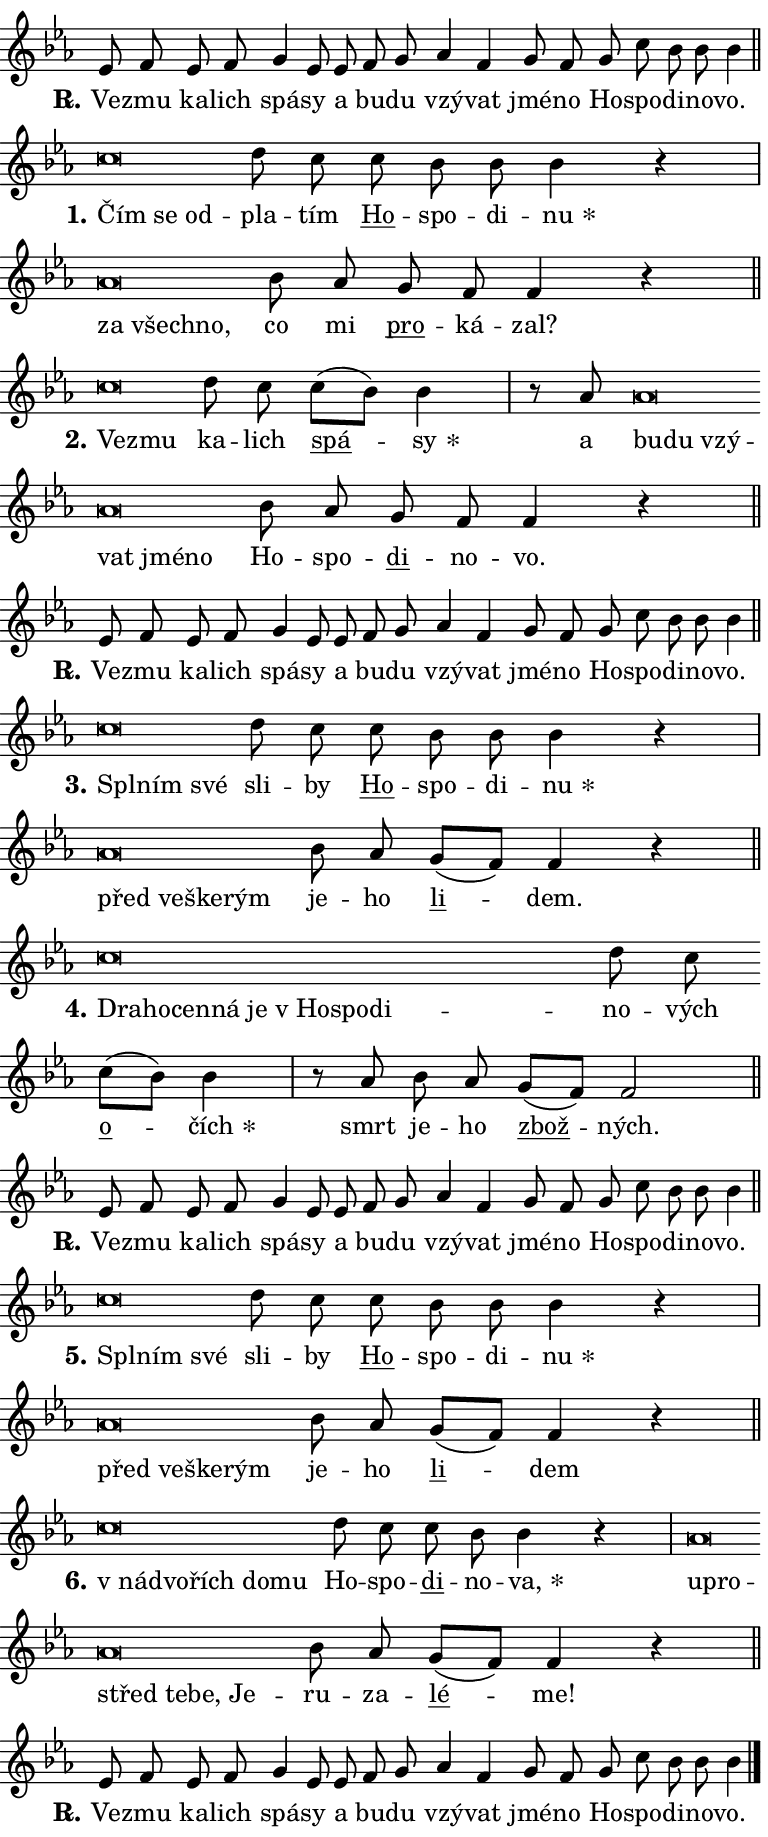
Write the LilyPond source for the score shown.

\version "2.24.0"
\header { tagline = "" }
\paper {
  indent = 0\cm
  top-margin = 0\cm
  right-margin = 0.13\cm % to fit lyric hyphens
  bottom-margin = 0\cm
  left-margin = 0\cm
  paper-width = 13\cm
  page-breaking = #ly:one-page-breaking
  system-system-spacing.basic-distance = #11
  score-system-spacing.basic-distance = #11
  ragged-last = ##f
}


%% Author: Thomas Morley
%% https://lists.gnu.org/archive/html/lilypond-user/2020-05/msg00002.html
#(define (line-position grob)
"Returns position of @var[grob} in current system:
   @code{'start}, if at first time-step
   @code{'end}, if at last time-step
   @code{'middle} otherwise
"
  (let* ((col (ly:item-get-column grob))
         (ln (ly:grob-object col 'left-neighbor))
         (rn (ly:grob-object col 'right-neighbor))
         (col-to-check-left (if (ly:grob? ln) ln col))
         (col-to-check-right (if (ly:grob? rn) rn col))
         (break-dir-left
           (and
             (ly:grob-property col-to-check-left 'non-musical #f)
             (ly:item-break-dir col-to-check-left)))
         (break-dir-right
           (and
             (ly:grob-property col-to-check-right 'non-musical #f)
             (ly:item-break-dir col-to-check-right))))
        (cond ((eqv? 1 break-dir-left) 'start)
              ((eqv? -1 break-dir-right) 'end)
              (else 'middle))))

#(define (tranparent-at-line-position vctor)
  (lambda (grob)
  "Relying on @code{line-position} select the relevant enry from @var{vctor}.
Used to determine transparency,"
    (case (line-position grob)
      ((end) (not (vector-ref vctor 0)))
      ((middle) (not (vector-ref vctor 1)))
      ((start) (not (vector-ref vctor 2))))))

noteHeadBreakVisibility =
#(define-music-function (break-visibility)(vector?)
"Makes @code{NoteHead}s transparent relying on @var{break-visibility}"
#{
  \override NoteHead.transparent =
    #(tranparent-at-line-position break-visibility)
#})

#(define delete-ledgers-for-transparent-note-heads
  (lambda (grob)
    "Reads whether a @code{NoteHead} is transparent.
If so this @code{NoteHead} is removed from @code{'note-heads} from
@var{grob}, which is supposed to be @code{LedgerLineSpanner}.
As a result ledgers are not printed for this @code{NoteHead}"
    (let* ((nhds-array (ly:grob-object grob 'note-heads))
           (nhds-list
             (if (ly:grob-array? nhds-array)
                 (ly:grob-array->list nhds-array)
                 '()))
           ;; Relies on the transparent-property being done before
           ;; Staff.LedgerLineSpanner.after-line-breaking is executed.
           ;; This is fragile ...
           (to-keep
             (remove
               (lambda (nhd)
                 (ly:grob-property nhd 'transparent #f))
               nhds-list)))
      ;; TODO find a better method to iterate over grob-arrays, similiar
      ;; to filter/remove etc for lists
      ;; For now rebuilt from scratch
      (set! (ly:grob-object grob 'note-heads)  '())
      (for-each
        (lambda (nhd)
          (ly:pointer-group-interface::add-grob grob 'note-heads nhd))
        to-keep))))

squashNotes = {
  \override NoteHead.X-extent = #'(-0.2 . 0.2)
  \override NoteHead.Y-extent = #'(-0.75 . 0)
  \override NoteHead.stencil =
    #(lambda (grob)
       (let ((pos (ly:grob-property grob 'staff-position)))
         (begin
           (if (< pos -7) (display "ERROR: Lower brevis then expected\n") (display ""))
           (if (<= pos -6) ly:text-interface::print ly:note-head::print))))
}
unSquashNotes = {
  \revert NoteHead.X-extent
  \revert NoteHead.Y-extent
  \revert NoteHead.stencil
}

hideNotes = \noteHeadBreakVisibility #begin-of-line-visible
unHideNotes = \noteHeadBreakVisibility #all-visible

% work-around for resetting accidentals
% https://lilypond.org/doc/v2.23/Documentation/notation/displaying-rhythms#unmetered-music
cadenzaMeasure = {
  \cadenzaOff
  \partial 1024 s1024
  \cadenzaOn
}

#(define-markup-command (accent layout props text) (markup?)
  "Underline accented syllable"
  (interpret-markup layout props
    #{\markup \override #'(offset . 4.3) \underline { #text }#}))

responsum = \markup \concat {
  "R" \hspace #-1.05 \path #0.1 #'((moveto 0 0.07) (lineto 0.9 0.8)) \hspace #0.05 "."
}

spaceSize = #0.6828661417322834 % exact space size for TeX Gyre Schola

\layout {
  \context {
    \Staff
    \remove "Time_signature_engraver"
    \override LedgerLineSpanner.after-line-breaking = #delete-ledgers-for-transparent-note-heads
  }
  \context {
    \Lyrics {
      \override LyricSpace.minimum-distance = \spaceSize
      \override LyricText.font-name = #"TeX Gyre Schola"
      \override LyricText.font-size = 1
      \override StanzaNumber.font-name = #"TeX Gyre Schola Bold"
      \override StanzaNumber.font-size = 1
    }
  }
  \context {
    \Score 
    \override NoteHead.text =
      #(lambda (grob) 
        (let ((pos (ly:grob-property grob 'staff-position)))
          #{\markup {
            \combine
              \halign #-0.55 \raise #(if (= pos -6) 0 0.5) \override #'(thickness . 2) \draw-line #'(3.2 . 0)
              \musicglyph "noteheads.sM1"
          }#}))
  }
}

% magnetic-lyrics.ily
%
%   written by
%     Jean Abou Samra <jean@abou-samra.fr>
%     Werner Lemberg <wl@gnu.org>
%
%   adapted by
%     Jiri Hon <jiri.hon@gmail.com>
%
% Version 2022-Apr-15

% https://www.mail-archive.com/lilypond-user@gnu.org/msg149350.html

#(define (Left_hyphen_pointer_engraver context)
   "Collect syllable-hyphen-syllable occurrences in lyrics and store
them in properties.  This engraver only looks to the left.  For
example, if the lyrics input is @code{foo -- bar}, it does the
following.

@itemize @bullet
@item
Set the @code{text} property of the @code{LyricHyphen} grob between
@q{foo} and @q{bar} to @code{foo}.

@item
Set the @code{left-hyphen} property of the @code{LyricText} grob with
text @q{foo} to the @code{LyricHyphen} grob between @q{foo} and
@q{bar}.
@end itemize

Use this auxiliary engraver in combination with the
@code{lyric-@/text::@/apply-@/magnetic-@/offset!} hook."
   (let ((hyphen #f)
         (text #f))
     (make-engraver
      (acknowledgers
       ((lyric-syllable-interface engraver grob source-engraver)
        (set! text grob)))
      (end-acknowledgers
       ((lyric-hyphen-interface engraver grob source-engraver)
        ;(when (not (grob::has-interface grob 'lyric-space-interface))
          (set! hyphen grob)));)
      ((stop-translation-timestep engraver)
       (when (and text hyphen)
         (ly:grob-set-object! text 'left-hyphen hyphen))
       (set! text #f)
       (set! hyphen #f)))))

#(define (lyric-text::apply-magnetic-offset! grob)
   "If the space between two syllables is less than the value in
property @code{LyricText@/.details@/.squash-threshold}, move the right
syllable to the left so that it gets concatenated with the left
syllable.

Use this function as a hook for
@code{LyricText@/.after-@/line-@/breaking} if the
@code{Left_@/hyphen_@/pointer_@/engraver} is active."
   (let ((hyphen (ly:grob-object grob 'left-hyphen #f)))
     (when hyphen
       (let ((left-text (ly:spanner-bound hyphen LEFT)))
         (when (grob::has-interface left-text 'lyric-syllable-interface)
           (let* ((common (ly:grob-common-refpoint grob left-text X))
                  (this-x-ext (ly:grob-extent grob common X))
                  (left-x-ext
                   (begin
                     ;; Trigger magnetism for left-text.
                     (ly:grob-property left-text 'after-line-breaking)
                     (ly:grob-extent left-text common X)))
                  ;; `delta` is the gap width between two syllables.
                  (delta (- (interval-start this-x-ext)
                            (interval-end left-x-ext)))
                  (details (ly:grob-property grob 'details))
                  (threshold (assoc-get 'squash-threshold details 0.2)))
             (when (< delta threshold)
               (let* (;; We have to manipulate the input text so that
                      ;; ligatures crossing syllable boundaries are not
                      ;; disabled.  For languages based on the Latin
                      ;; script this is essentially a beautification.
                      ;; However, for non-Western scripts it can be a
                      ;; necessity.
                      (lt (ly:grob-property left-text 'text))
                      (rt (ly:grob-property grob 'text))
                      (is-space (grob::has-interface hyphen 'lyric-space-interface))
                      (space (if is-space " " ""))
                      (extra-delta (if is-space spaceSize 0))
                      ;; Append new syllable.
                      (ltrt-space (if (and (string? lt) (string? rt))
                                (string-append lt space rt)
                                (make-concat-markup (list lt space rt))))
                      ;; Right-align `ltrt` to the right side.
                      (ltrt-space-markup (grob-interpret-markup
                               grob
                               (make-translate-markup
                                (cons (interval-length this-x-ext) 0)
                                (make-right-align-markup ltrt-space)))))
                 (begin
                   ;; Don't print `left-text`.
                   (ly:grob-set-property! left-text 'stencil #f)
                   ;; Set text and stencil (which holds all collected
                   ;; syllables so far) and shift it to the left.
                   (ly:grob-set-property! grob 'text ltrt-space)
                   (ly:grob-set-property! grob 'stencil ltrt-space-markup)
                   (ly:grob-translate-axis! grob (- (- delta extra-delta)) X))))))))))


#(define (lyric-hyphen::displace-bounds-first grob)
   ;; Make very sure this callback isn't triggered too early.
   (let ((left (ly:spanner-bound grob LEFT))
         (right (ly:spanner-bound grob RIGHT)))
     (ly:grob-property left 'after-line-breaking)
     (ly:grob-property right 'after-line-breaking)
     (ly:lyric-hyphen::print grob)))

squashThreshold = #0.4

\layout {
  \context {
    \Lyrics
    \consists #Left_hyphen_pointer_engraver
    \override LyricText.after-line-breaking =
      #lyric-text::apply-magnetic-offset!
    \override LyricHyphen.stencil = #lyric-hyphen::displace-bounds-first
    \override LyricText.details.squash-threshold = \squashThreshold
    \override LyricHyphen.minimum-distance = 0
    \override LyricHyphen.minimum-length = \squashThreshold
  }
}

squashText = \override LyricText.details.squash-threshold = 9999
unSquashText = \override LyricText.details.squash-threshold = \squashThreshold

leftText = \override LyricText.self-alignment-X = #LEFT
unLeftText = \revert LyricText.self-alignment-X

starOffset = #(lambda (grob) 
                (let ((x_offset (ly:self-alignment-interface::aligned-on-x-parent grob)))
                  (if (= x_offset 0) 0 (+ x_offset 1.2))))

star = #(define-music-function (syllable)(string?)
"Append star separator at the end of a syllable"
#{
  \once \override LyricText.X-offset = #starOffset
  \lyricmode { \markup {
    #syllable
    \override #'((font-name . "TeX Gyre Schola Bold")) \hspace #0.2 \lower #0.65 \larger "*"
  } }
#})

starAccent = #(define-music-function (syllable)(string?)
"Append star separator at the end of a syllable and make accent"
#{
  \once \override LyricText.X-offset = #starOffset
  \lyricmode { \markup {
    \accent #syllable
    \override #'((font-name . "TeX Gyre Schola Bold")) \hspace #0.2 \lower #0.65 \larger "*"
  } }
#})

breath = #(define-music-function (syllable)(string?)
"Append breathing indicator at the end of a syllable"
#{
  \lyricmode { \markup { #syllable "+" } }
#})

optionalBreath = #(define-music-function (syllable)(string?)
"Append optional breathing indicator at the end of a syllable"
#{
  \lyricmode { \markup { #syllable "(+)" } }
#})


\score {
    <<
        \new Voice = "melody" { \cadenzaOn \key es \major \relative { es'8 f es f g4 es8 es \bar "" f g \bar "" as4 f \bar "" g8 f g c bes bes bes4 \cadenzaMeasure \bar "||" \break } }
        \new Lyrics \lyricsto "melody" { \lyricmode { \set stanza = \responsum
Ve -- zmu ka -- lich spá -- sy a bu -- du vzý -- vat jmé -- no Ho -- spo -- di -- no -- vo. } }
    >>
    \layout {}
}

\score {
    <<
        \new Voice = "melody" { \cadenzaOn \key es \major \relative { \squashNotes c''\breve*1/16 \hideNotes \breve*1/16 \breve*1/16 \bar "" \unHideNotes \unSquashNotes d8 c \bar "" c bes bes bes4 r \cadenzaMeasure \bar "|" \squashNotes as\breve*1/16 \hideNotes \breve*1/16 \breve*1/16 \bar "" \unHideNotes \unSquashNotes bes8 as \bar "" g f f4 r \cadenzaMeasure \bar "||" \break } }
        \new Lyrics \lyricsto "melody" { \lyricmode { \set stanza = "1."
\leftText Čím \squashText se od -- \unLeftText \unSquashText pla -- tím \markup \accent Ho -- spo -- di -- \star nu \leftText za \squashText všech -- no, \unLeftText \unSquashText co mi \markup \accent pro -- ká -- zal? } }
    >>
    \layout {}
}

\score {
    <<
        \new Voice = "melody" { \cadenzaOn \key es \major \relative { \squashNotes c''\breve*1/16 \hideNotes \breve*1/16 \bar "" \unHideNotes \unSquashNotes d8 c \bar "" c[( bes)] bes4 \cadenzaMeasure \bar "|" r8 as8 \squashNotes as\breve*1/16 \hideNotes \breve*1/16 \bar "" \breve*1/16 \bar "" \breve*1/16 \bar "" \breve*1/16 \breve*1/16 \bar "" \unHideNotes \unSquashNotes bes8 as \bar "" g f f4 r \cadenzaMeasure \bar "||" \break } }
        \new Lyrics \lyricsto "melody" { \lyricmode { \set stanza = "2."
\leftText Ve -- \squashText zmu \unLeftText \unSquashText ka -- lich \markup \accent spá -- \star sy a \leftText bu -- \squashText du vzý -- vat jmé -- no \unLeftText \unSquashText Ho -- spo -- \markup \accent di -- no -- vo. } }
    >>
    \layout {}
}

\score {
    <<
        \new Voice = "melody" { \cadenzaOn \key es \major \relative { es'8 f es f g4 es8 es \bar "" f g \bar "" as4 f \bar "" g8 f g c bes bes bes4 \cadenzaMeasure \bar "||" \break } }
        \new Lyrics \lyricsto "melody" { \lyricmode { \set stanza = \responsum
Ve -- zmu ka -- lich spá -- sy a bu -- du vzý -- vat jmé -- no Ho -- spo -- di -- no -- vo. } }
    >>
    \layout {}
}

\score {
    <<
        \new Voice = "melody" { \cadenzaOn \key es \major \relative { \squashNotes c''\breve*1/16 \hideNotes \breve*1/16 \breve*1/16 \bar "" \unHideNotes \unSquashNotes d8 c \bar "" c bes bes bes4 r \cadenzaMeasure \bar "|" \squashNotes as\breve*1/16 \hideNotes \breve*1/16 \bar "" \breve*1/16 \breve*1/16 \bar "" \unHideNotes \unSquashNotes bes8 as \bar "" g[( f)] f4 r \cadenzaMeasure \bar "||" \break } }
        \new Lyrics \lyricsto "melody" { \lyricmode { \set stanza = "3."
\leftText Spl -- \squashText ním své \unLeftText \unSquashText sli -- by \markup \accent Ho -- spo -- di -- \star nu \leftText před \squashText ve -- ške -- rým \unLeftText \unSquashText je -- ho \markup \accent li -- dem. } }
    >>
    \layout {}
}

\score {
    <<
        \new Voice = "melody" { \cadenzaOn \key es \major \relative { \squashNotes c''\breve*1/16 \hideNotes \breve*1/16 \bar "" \breve*1/16 \bar "" \breve*1/16 \bar "" \breve*1/16 \bar "" \breve*1/16 \bar "" \breve*1/16 \breve*1/16 \bar "" \unHideNotes \unSquashNotes d8 c \bar "" c[( bes)] bes4 \cadenzaMeasure \bar "|" r8 as8 bes8 as \bar "" g[( f)] f2 \cadenzaMeasure \bar "||" \break } }
        \new Lyrics \lyricsto "melody" { \lyricmode { \set stanza = "4."
\leftText Dra -- \squashText ho -- cen -- ná je "v Ho" -- spo -- di -- \unLeftText \unSquashText no -- vých \markup \accent o -- \star čích smrt je -- ho \markup \accent zbož -- ných. } }
    >>
    \layout {}
}

\score {
    <<
        \new Voice = "melody" { \cadenzaOn \key es \major \relative { es'8 f es f g4 es8 es \bar "" f g \bar "" as4 f \bar "" g8 f g c bes bes bes4 \cadenzaMeasure \bar "||" \break } }
        \new Lyrics \lyricsto "melody" { \lyricmode { \set stanza = \responsum
Ve -- zmu ka -- lich spá -- sy a bu -- du vzý -- vat jmé -- no Ho -- spo -- di -- no -- vo. } }
    >>
    \layout {}
}

\score {
    <<
        \new Voice = "melody" { \cadenzaOn \key es \major \relative { \squashNotes c''\breve*1/16 \hideNotes \breve*1/16 \breve*1/16 \bar "" \unHideNotes \unSquashNotes d8 c \bar "" c bes bes bes4 r \cadenzaMeasure \bar "|" \squashNotes as\breve*1/16 \hideNotes \breve*1/16 \bar "" \breve*1/16 \breve*1/16 \bar "" \unHideNotes \unSquashNotes bes8 as \bar "" g[( f)] f4 r \cadenzaMeasure \bar "||" \break } }
        \new Lyrics \lyricsto "melody" { \lyricmode { \set stanza = "5."
\leftText Spl -- \squashText ním své \unLeftText \unSquashText sli -- by \markup \accent Ho -- spo -- di -- \star nu \leftText před \squashText ve -- ške -- rým \unLeftText \unSquashText je -- ho \markup \accent li -- dem } }
    >>
    \layout {}
}

\score {
    <<
        \new Voice = "melody" { \cadenzaOn \key es \major \relative { \squashNotes c''\breve*1/16 \hideNotes \breve*1/16 \bar "" \breve*1/16 \bar "" \breve*1/16 \breve*1/16 \bar "" \unHideNotes \unSquashNotes d8 c \bar "" c bes bes4 r \cadenzaMeasure \bar "|" \squashNotes as\breve*1/16 \hideNotes \breve*1/16 \bar "" \breve*1/16 \bar "" \breve*1/16 \bar "" \breve*1/16 \breve*1/16 \bar "" \unHideNotes \unSquashNotes bes8 as \bar "" g[( f)] f4 r \cadenzaMeasure \bar "||" \break } }
        \new Lyrics \lyricsto "melody" { \lyricmode { \set stanza = "6."
\leftText "v ná" -- \squashText dvo -- řích do -- mu \unLeftText \unSquashText Ho -- spo -- \markup \accent di -- no -- \star va, \leftText u -- \squashText pro -- střed te -- be, Je -- \unLeftText \unSquashText ru -- za -- \markup \accent lé -- me! } }
    >>
    \layout {}
}

\score {
    <<
        \new Voice = "melody" { \cadenzaOn \key es \major \relative { es'8 f es f g4 es8 es \bar "" f g \bar "" as4 f \bar "" g8 f g c bes bes bes4 \cadenzaMeasure \bar "||" \break } \bar "|." }
        \new Lyrics \lyricsto "melody" { \lyricmode { \set stanza = \responsum
Ve -- zmu ka -- lich spá -- sy a bu -- du vzý -- vat jmé -- no Ho -- spo -- di -- no -- vo. } }
    >>
    \layout {}
}
